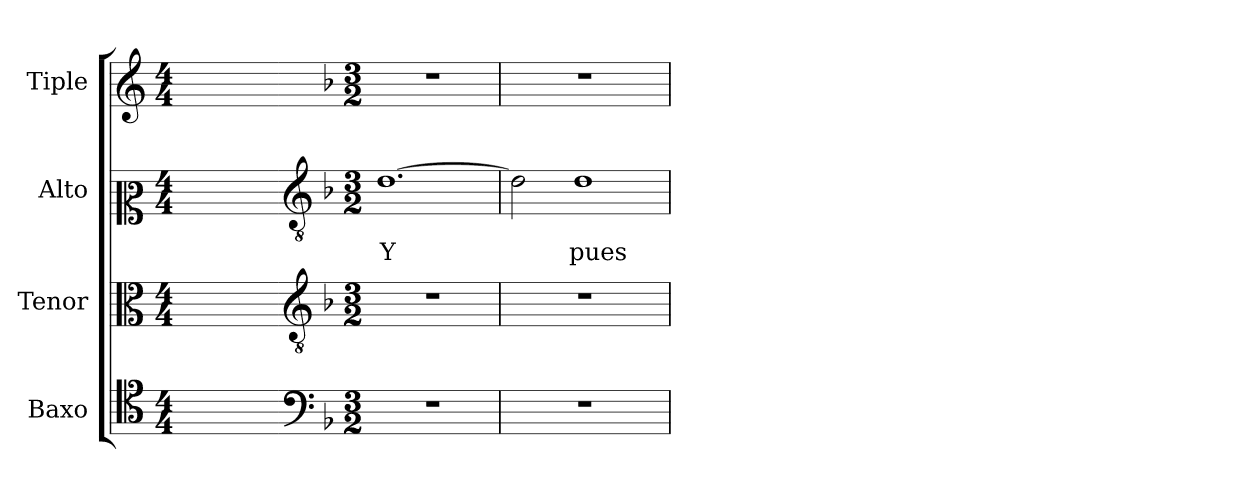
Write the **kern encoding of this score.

**kern	**kern	**kern	**text	**kern
*part4	*part3	*part2	*part2	*part1
*staff4	*staff3	*staff2	*staff2	*staff1
*I"Baxo	*I"Tenor	*I"Alto	*	*I"Tiple
*I'B	*I'T	*I'T	*	*
*clefC4	*clefC3	*clefC2	*	*clefG2
*	*ITrd7c12	*ITrd7c12	*	*
*k[]	*k[]	*k[]	*	*k[]
*C:	*C:	*C:	*	*C:
*M4/4	*M4/4	*M4/4	*	*M4/4
=1	=1	=1	=1	=1
1ryy	1ryy	1ryy	.	1ryy
=2-	=2-	=2-	=2-	=2-
*clefF4	*clefGv2	*clefGv2	*	*
*k[b-]	*k[b-]	*k[b-]	*	*k[b-]
*F:	*F:	*F:	*	*F:
*M3/2	*M3/2	*M3/2	*	*M3/2
!LO:N:vis=1	!LO:N:vis=1	!	!LO:LY:b	!LO:N:vis=1
1.r	1.r	[>1.D	-Y	1.r
=3	=3	=3	=3	=3
!LO:N:vis=1	!LO:N:vis=1	!	!	!LO:N:vis=1
1.r	1.r	2D\]	.	1.r
!	!	!	!LO:LY:b	!
.	.	1D	pues	.
=	=	=	=	=
*-	*-	*-	*-	*-
